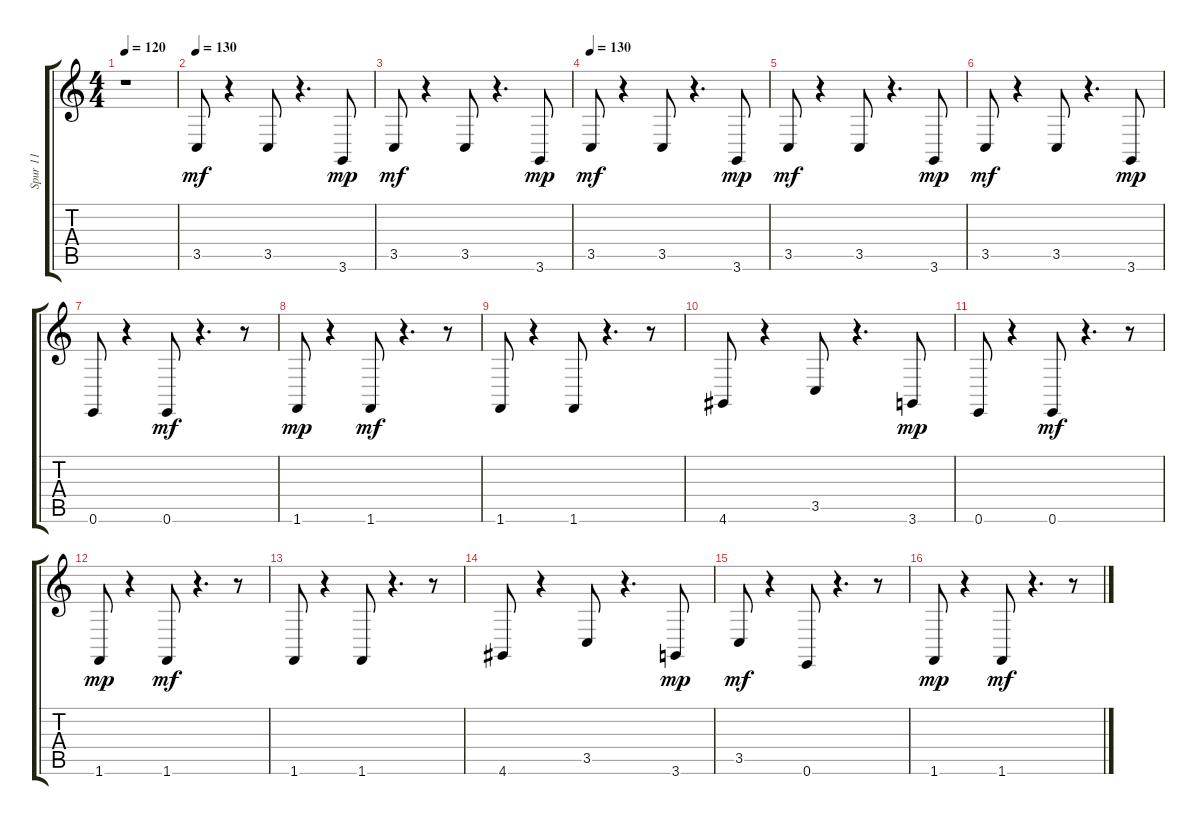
\track ("Spur 11" "Spur 11") {instrument acousticgrandpiano}
\staff {score tabs}
\tuning (E4 B3 G3 D3 A2 E2) {hide}
\ts (4 4)
\tempo 120
\clef g2
\ks c
r.1{dy mf instrument acousticgrandpiano} |
\tempo 130
3.5.8 r.4 3.5.8 r.4{d} 3.6.8{dy mp} |
3.5.8{dy mf} r.4 3.5.8 r.4{d} 3.6.8{dy mp} |
\tempo 130
3.5.8{dy mf} r.4 3.5.8 r.4{d} 3.6.8{dy mp} |
3.5.8{dy mf} r.4 3.5.8 r.4{d} 3.6.8{dy mp} |
3.5.8{dy mf} r.4 3.5.8 r.4{d} 3.6.8{dy mp} |
0.6.8 r.4 0.6.8{dy mf} r.4{d} r.8 |
1.6.8{dy mp} r.4 1.6.8{dy mf} r.4{d} r.8 |
1.6.8 r.4 1.6.8 r.4{d} r.8 |
4.6.8 r.4 3.5.8 r.4{d} 3.6.8{dy mp} |
0.6.8 r.4 0.6.8{dy mf} r.4{d} r.8 |
1.6.8{dy mp} r.4 1.6.8{dy mf} r.4{d} r.8 |
1.6.8 r.4 1.6.8 r.4{d} r.8 |
4.6.8 r.4 3.5.8 r.4{d} 3.6.8{dy mp} |
3.5.8{dy mf} r.4 0.6.8 r.4{d} r.8 |
1.6.8{dy mp} r.4 1.6.8{dy mf} r.4{d} r.8
